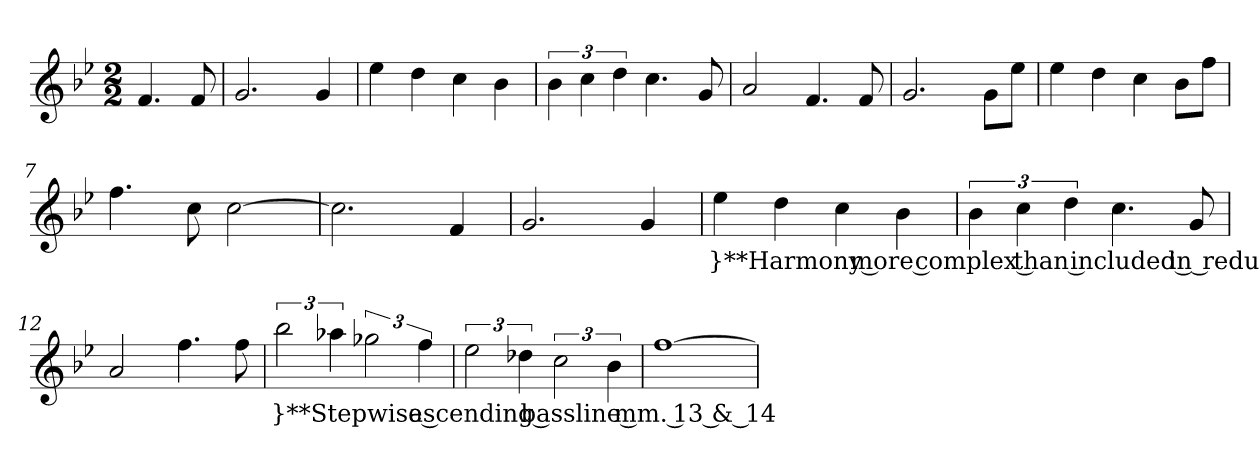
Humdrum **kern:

**kern	**text
*part1	*part1
*staff1	*staff1
*clefG2	*
*k[b-e-]	*
*B-:	*
*M2/2	*
*MM200	*
=	=
4.f	.
8f	.
=1	=1
2.g	.
4g	.
=2	=2
4ee-	.
4dd	.
4cc	.
4b-	.
=3	=3
6b-	.
6cc	.
6dd	.
4.cc	.
8g	.
=4	=4
2a	.
4.f	.
8f	.
=5	=5
2.g	.
8gL	.
8ee-J	.
=6	=6
4ee-	.
4dd	.
4cc	.
8b-L	.
8ffJ	.
=7	=7
4.ff	.
8cc	.
[2cc	.
=8	=8
2.cc]	.
4f	.
=9	=9
2.g	.
4g	.
=10	=10
4ee-	}**Harmony more complex than included in reduction
4dd	.
4cc	.
4b-	.
=11	=11
6b-	.
6cc	.
6dd	.
4.cc	.
8g	.
=12	=12
2a	.
4.ff	.
8ff	.
=13	=13
3bb-	}**Stepwise ascending bassline mm. 13 & 14-
6aa-X	.
3gg-X	.
6ff	.
=14	=14
3ee-	.
6dd-X	.
3cc	.
6b-	.
=15	=15
[1ff	.
=	=
*-	*-
